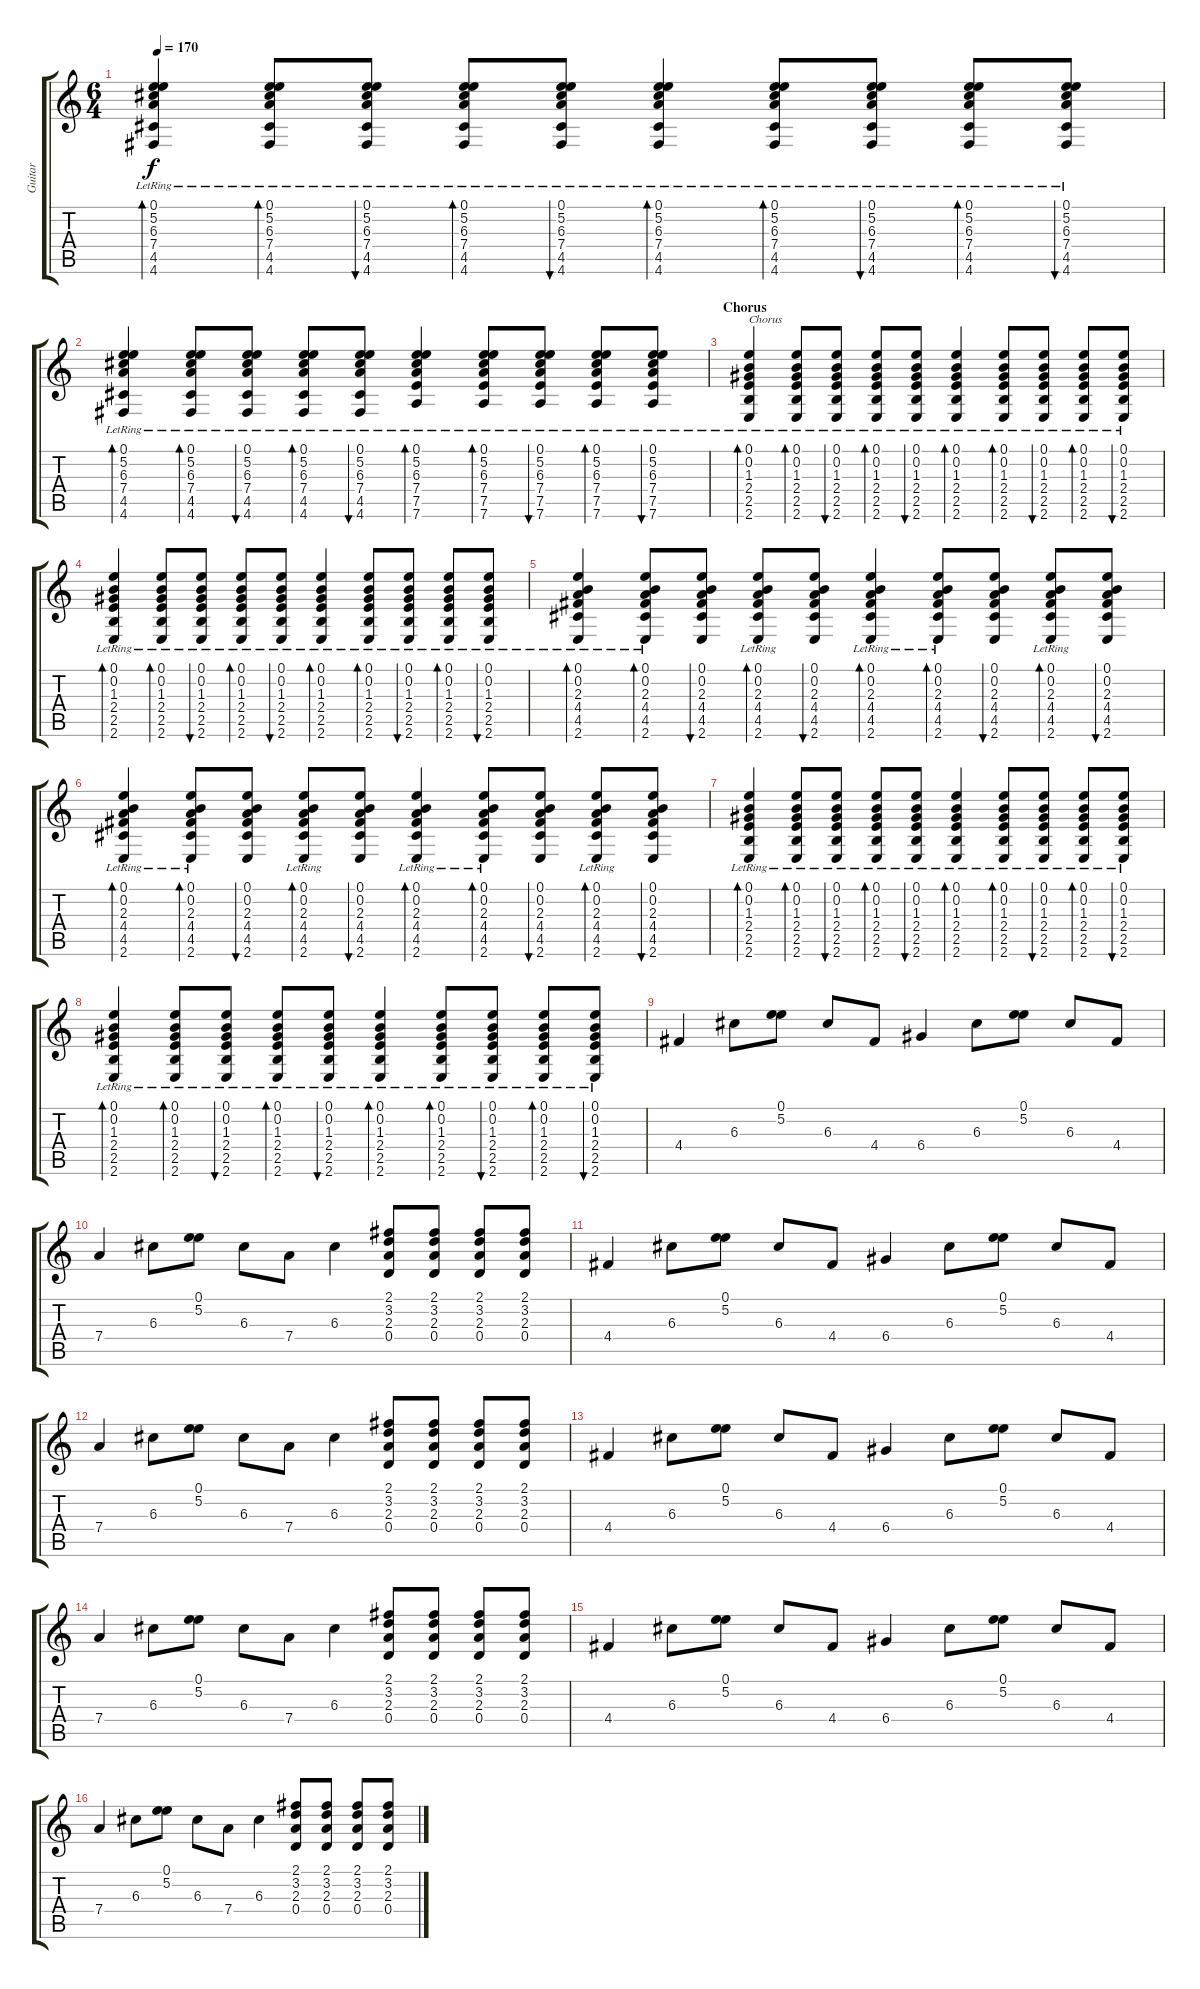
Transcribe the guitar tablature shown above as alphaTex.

\track ("Guitar" "Guitar") {instrument acousticguitarsteel}
\staff {score tabs}
\tuning (E4 B3 G3 D3 A2 D2) {hide}
\ts (6 4)
\tempo 170
\clef g2
\ks c
(0.1 5.2 6.3{lr} 7.4{lr} 4.5 4.6).4{bd 60 dy f} (0.1 5.2 6.3{lr} 7.4{lr} 4.5 4.6).8{bd 30} (0.1 5.2 6.3{lr} 7.4 4.5 4.6).8{bu 30} (0.1 5.2 6.3{lr} 7.4{lr} 4.5 4.6).8{bd 30} (0.1 5.2 6.3{lr} 7.4 4.5 4.6).8{bu 30} (0.1 5.2 6.3{lr} 7.4 4.5 4.6).4{bd 60} (0.1 5.2 6.3{lr} 7.4{lr} 4.5 4.6).8{bd 30} (0.1 5.2 6.3{lr} 7.4 4.5 4.6).8{bu 30} (0.1 5.2 6.3{lr} 7.4{lr} 4.5 4.6).8{bd 30} (0.1 5.2 6.3{lr} 7.4 4.5 4.6).8{bu 30} |
(0.1 5.2 6.3{lr} 7.4{lr} 4.5 4.6).4{bd 60} (0.1 5.2 6.3{lr} 7.4{lr} 4.5 4.6).8{bd 30} (0.1 5.2 6.3{lr} 7.4 4.5 4.6).8{bu 30} (0.1 5.2 6.3{lr} 7.4{lr} 4.5 4.6).8{bd 30} (0.1 5.2 6.3{lr} 7.4 4.5 4.6).8{bu 30} (0.1 5.2 6.3{lr} 7.4 7.5 7.6).4{bd 60} (0.1 5.2 6.3{lr} 7.4{lr} 7.5 7.6).8{bd 30} (0.1 5.2 6.3{lr} 7.4 7.5 7.6).8{bu 30} (0.1 5.2 6.3{lr} 7.4{lr} 7.5 7.6).8{bd 30} (0.1 5.2 6.3{lr} 7.4 7.5 7.6).8{bu 30} |
\section ("" "Chorus")
(0.1 0.2 1.3{lr} 2.4{lr} 2.5 2.6).4{bd 60 txt "Chorus"} (0.1 0.2 1.3{lr} 2.4{lr} 2.5 2.6).8{bd 30} (0.1 0.2 1.3{lr} 2.4 2.5 2.6).8{bu 30} (0.1 0.2 1.3{lr} 2.4{lr} 2.5 2.6).8{bd 30} (0.1 0.2 1.3{lr} 2.4 2.5 2.6).8{bu 30} (0.1 0.2 1.3{lr} 2.4 2.5 2.6).4{bd 60} (0.1 0.2 1.3{lr} 2.4{lr} 2.5 2.6).8{bd 30} (0.1 0.2 1.3{lr} 2.4 2.5 2.6).8{bu 30} (0.1 0.2 1.3{lr} 2.4{lr} 2.5 2.6).8{bd 30} (0.1 0.2 1.3{lr} 2.4 2.5 2.6).8{bu 30} |
(0.1 0.2 1.3{lr} 2.4{lr} 2.5 2.6).4{bd 60} (0.1 0.2 1.3{lr} 2.4{lr} 2.5 2.6).8{bd 30} (0.1 0.2 1.3{lr} 2.4 2.5 2.6).8{bu 30} (0.1 0.2 1.3{lr} 2.4{lr} 2.5 2.6).8{bd 30} (0.1 0.2 1.3{lr} 2.4 2.5 2.6).8{bu 30} (0.1 0.2 1.3{lr} 2.4 2.5 2.6).4{bd 60} (0.1 0.2 1.3{lr} 2.4{lr} 2.5 2.6).8{bd 30} (0.1 0.2 1.3{lr} 2.4 2.5 2.6).8{bu 30} (0.1 0.2 1.3{lr} 2.4{lr} 2.5 2.6).8{bd 30} (0.1 0.2 1.3{lr} 2.4 2.5 2.6).8{bu 30} |
(0.1 0.2 2.3 4.4 4.5{lr} 2.6{lr}).4{bd 60} (0.1 0.2 2.3 4.4 4.5{lr} 2.6{lr}).8{bd 30} (0.1 0.2 2.3 4.4 4.5 2.6).8{bu 30} (0.1 0.2 2.3 4.4{lr} 4.5 2.6).8{bd 30} (0.1 0.2 2.3 4.4 4.5 2.6).8{bu 30} (0.1 0.2 2.3 4.4 4.5 2.6{lr}).4{bd 60} (0.1 0.2 2.3 4.4 4.5{lr} 2.6{lr}).8{bd 30} (0.1 0.2 2.3 4.4 4.5 2.6).8{bu 30} (0.1 0.2 2.3 4.4{lr} 4.5 2.6).8{bd 30} (0.1 0.2 2.3 4.4 4.5 2.6).8{bu 30} |
(0.1 0.2 2.3 4.4 4.5{lr} 2.6{lr}).4{bd 60} (0.1 0.2 2.3 4.4 4.5{lr} 2.6{lr}).8{bd 30} (0.1 0.2 2.3 4.4 4.5 2.6).8{bu 30} (0.1 0.2 2.3 4.4{lr} 4.5 2.6).8{bd 30} (0.1 0.2 2.3 4.4 4.5 2.6).8{bu 30} (0.1 0.2 2.3 4.4 4.5 2.6{lr}).4{bd 60} (0.1 0.2 2.3 4.4 4.5{lr} 2.6{lr}).8{bd 30} (0.1 0.2 2.3 4.4 4.5 2.6).8{bu 30} (0.1 0.2 2.3 4.4{lr} 4.5 2.6).8{bd 30} (0.1 0.2 2.3 4.4 4.5 2.6).8{bu 30} |
(0.1 0.2 1.3{lr} 2.4{lr} 2.5 2.6).4{bd 60} (0.1 0.2 1.3{lr} 2.4{lr} 2.5 2.6).8{bd 30} (0.1 0.2 1.3{lr} 2.4 2.5 2.6).8{bu 30} (0.1 0.2 1.3{lr} 2.4{lr} 2.5 2.6).8{bd 30} (0.1 0.2 1.3{lr} 2.4 2.5 2.6).8{bu 30} (0.1 0.2 1.3{lr} 2.4 2.5 2.6).4{bd 60} (0.1 0.2 1.3{lr} 2.4{lr} 2.5 2.6).8{bd 30} (0.1 0.2 1.3{lr} 2.4 2.5 2.6).8{bu 30} (0.1 0.2 1.3{lr} 2.4{lr} 2.5 2.6).8{bd 30} (0.1 0.2 1.3{lr} 2.4 2.5 2.6).8{bu 30} |
(0.1 0.2 1.3{lr} 2.4{lr} 2.5 2.6).4{bd 60} (0.1 0.2 1.3{lr} 2.4{lr} 2.5 2.6).8{bd 30} (0.1 0.2 1.3{lr} 2.4 2.5 2.6).8{bu 30} (0.1 0.2 1.3{lr} 2.4{lr} 2.5 2.6).8{bd 30} (0.1 0.2 1.3{lr} 2.4 2.5 2.6).8{bu 30} (0.1 0.2 1.3{lr} 2.4 2.5 2.6).4{bd 60} (0.1 0.2 1.3{lr} 2.4{lr} 2.5 2.6).8{bd 30} (0.1 0.2 1.3{lr} 2.4 2.5 2.6).8{bu 30} (0.1 0.2 1.3{lr} 2.4{lr} 2.5 2.6).8{bd 30} (0.1 0.2 1.3{lr} 2.4 2.5 2.6).8{bu 30} |
4.4.4 6.3.8 (0.1 5.2).8 6.3.8 4.4.8 6.4.4 6.3.8 (0.1 5.2).8 6.3.8 4.4.8 |
7.4.4 6.3.8 (0.1 5.2).8 6.3.8 7.4.8 6.3.4 (2.1 3.2 2.3 0.4).8 (2.1 3.2 2.3 0.4).8 (2.1 3.2 2.3 0.4).8 (2.1 3.2 2.3 0.4).8 |
4.4.4 6.3.8 (0.1 5.2).8 6.3.8 4.4.8 6.4.4 6.3.8 (0.1 5.2).8 6.3.8 4.4.8 |
7.4.4 6.3.8 (0.1 5.2).8 6.3.8 7.4.8 6.3.4 (2.1 3.2 2.3 0.4).8 (2.1 3.2 2.3 0.4).8 (2.1 3.2 2.3 0.4).8 (2.1 3.2 2.3 0.4).8 |
4.4.4 6.3.8 (0.1 5.2).8 6.3.8 4.4.8 6.4.4 6.3.8 (0.1 5.2).8 6.3.8 4.4.8 |
7.4.4 6.3.8 (0.1 5.2).8 6.3.8 7.4.8 6.3.4 (2.1 3.2 2.3 0.4).8 (2.1 3.2 2.3 0.4).8 (2.1 3.2 2.3 0.4).8 (2.1 3.2 2.3 0.4).8 |
4.4.4 6.3.8 (0.1 5.2).8 6.3.8 4.4.8 6.4.4 6.3.8 (0.1 5.2).8 6.3.8 4.4.8 |
7.4.4 6.3.8 (0.1 5.2).8 6.3.8 7.4.8 6.3.4 (2.1 3.2 2.3 0.4).8 (2.1 3.2 2.3 0.4).8 (2.1 3.2 2.3 0.4).8 (2.1 3.2 2.3 0.4).8
